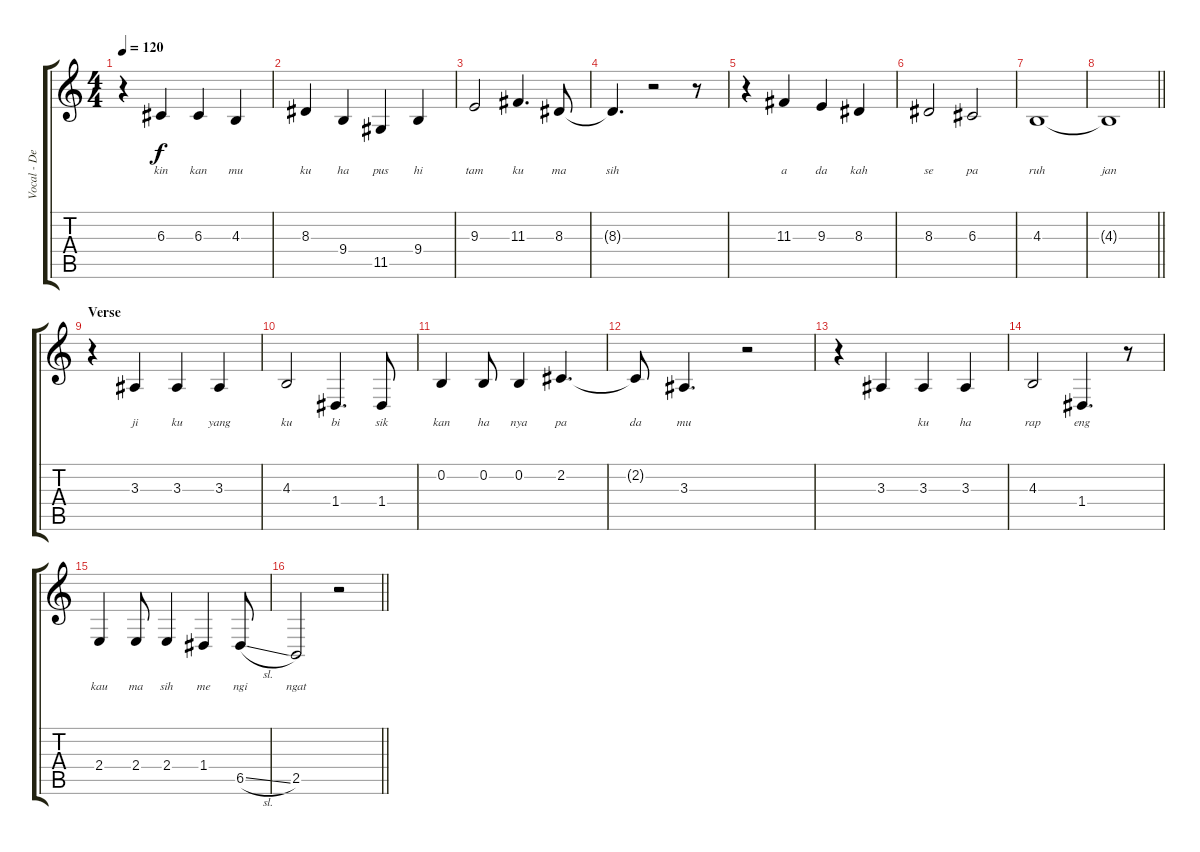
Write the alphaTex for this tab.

\track ("Vocal - Dedy Lisan" "Vocal - De") {instrument stringensemble1}
\staff {score tabs}
\tuning (E4 B3 G3 D3 A2 E2) {hide}
\ts (4 4)
\tempo 120
\clef g2
\ks c
r.4{dy f} 6.3.4{lyrics (0 "kin") lyrics (1 "") lyrics (2 "") lyrics (3 "") lyrics (4 "")} 6.3.4{lyrics (0 "kan") lyrics (1 "") lyrics (2 "") lyrics (3 "") lyrics (4 "")} 4.3.4{lyrics (0 "mu") lyrics (1 "") lyrics (2 "") lyrics (3 "") lyrics (4 "")} |
8.3.4{lyrics (0 "ku") lyrics (1 "") lyrics (2 "") lyrics (3 "") lyrics (4 "")} 9.4.4{lyrics (0 "ha") lyrics (1 "") lyrics (2 "") lyrics (3 "") lyrics (4 "")} 11.5.4{lyrics (0 "pus") lyrics (1 "") lyrics (2 "") lyrics (3 "") lyrics (4 "")} 9.4.4{lyrics (0 "hi") lyrics (1 "") lyrics (2 "") lyrics (3 "") lyrics (4 "")} |
9.3.2{lyrics (0 "tam") lyrics (1 "") lyrics (2 "") lyrics (3 "") lyrics (4 "")} 11.3.4{d lyrics (0 "ku") lyrics (1 "") lyrics (2 "") lyrics (3 "") lyrics (4 "")} 8.3.8{lyrics (0 "ma") lyrics (1 "") lyrics (2 "") lyrics (3 "") lyrics (4 "")} |
8.3{t}.4{d lyrics (0 "sih") lyrics (1 "") lyrics (2 "") lyrics (3 "") lyrics (4 "")} r.2 r.8 |
r.4 11.3.4{lyrics (0 "a") lyrics (1 "") lyrics (2 "") lyrics (3 "") lyrics (4 "")} 9.3.4{lyrics (0 "da") lyrics (1 "") lyrics (2 "") lyrics (3 "") lyrics (4 "")} 8.3.4{lyrics (0 "kah") lyrics (1 "") lyrics (2 "") lyrics (3 "") lyrics (4 "")} |
8.3.2{lyrics (0 "se") lyrics (1 "") lyrics (2 "") lyrics (3 "") lyrics (4 "")} 6.3.2{lyrics (0 "pa") lyrics (1 "") lyrics (2 "") lyrics (3 "") lyrics (4 "")} |
4.3.1{lyrics (0 "ruh") lyrics (1 "") lyrics (2 "") lyrics (3 "") lyrics (4 "")} |
\barLineRight lightlight
4.3{t}.1{lyrics (0 "jan") lyrics (1 "") lyrics (2 "") lyrics (3 "") lyrics (4 "")} |
\section ("" "Verse")
r.4 3.3.4{lyrics (0 "ji") lyrics (1 "") lyrics (2 "") lyrics (3 "") lyrics (4 "")} 3.3.4{lyrics (0 "ku") lyrics (1 "") lyrics (2 "") lyrics (3 "") lyrics (4 "")} 3.3.4{lyrics (0 "yang") lyrics (1 "") lyrics (2 "") lyrics (3 "") lyrics (4 "")} |
4.3.2{lyrics (0 "ku") lyrics (1 "") lyrics (2 "") lyrics (3 "") lyrics (4 "")} 1.4.4{d lyrics (0 "bi") lyrics (1 "") lyrics (2 "") lyrics (3 "") lyrics (4 "")} 1.4.8{lyrics (0 "sik") lyrics (1 "") lyrics (2 "") lyrics (3 "") lyrics (4 "")} |
0.2.4{lyrics (0 "kan") lyrics (1 "") lyrics (2 "") lyrics (3 "") lyrics (4 "")} 0.2.8{lyrics (0 "ha") lyrics (1 "") lyrics (2 "") lyrics (3 "") lyrics (4 "")} 0.2.4{lyrics (0 "nya") lyrics (1 "") lyrics (2 "") lyrics (3 "") lyrics (4 "")} 2.2.4{d lyrics (0 "pa") lyrics (1 "") lyrics (2 "") lyrics (3 "") lyrics (4 "")} |
2.2{t}.8{lyrics (0 "da") lyrics (1 "") lyrics (2 "") lyrics (3 "") lyrics (4 "")} 3.3.4{d lyrics (0 "mu") lyrics (1 "") lyrics (2 "") lyrics (3 "") lyrics (4 "")} r.2 |
r.4 3.3.4{lyrics (0 "") lyrics (1 "") lyrics (2 "") lyrics (3 "") lyrics (4 "")} 3.3.4{lyrics (0 "ku") lyrics (1 "") lyrics (2 "") lyrics (3 "") lyrics (4 "")} 3.3.4{lyrics (0 "ha") lyrics (1 "") lyrics (2 "") lyrics (3 "") lyrics (4 "")} |
4.3.2{lyrics (0 "rap") lyrics (1 "") lyrics (2 "") lyrics (3 "") lyrics (4 "")} 1.4.4{d lyrics (0 "eng") lyrics (1 "") lyrics (2 "") lyrics (3 "") lyrics (4 "")} r.8 |
2.4.4{lyrics (0 "kau") lyrics (1 "") lyrics (2 "") lyrics (3 "") lyrics (4 "")} 2.4.8{lyrics (0 "ma") lyrics (1 "") lyrics (2 "") lyrics (3 "") lyrics (4 "")} 2.4.4{lyrics (0 "sih") lyrics (1 "") lyrics (2 "") lyrics (3 "") lyrics (4 "")} 1.4.4{lyrics (0 "me") lyrics (1 "") lyrics (2 "") lyrics (3 "") lyrics (4 "")} 6.5{sl}.8{lyrics (0 "ngi") lyrics (1 "") lyrics (2 "") lyrics (3 "") lyrics (4 "")} |
\barLineRight lightlight
2.5.2{lyrics (0 "ngat") lyrics (1 "") lyrics (2 "") lyrics (3 "") lyrics (4 "")} r.2
